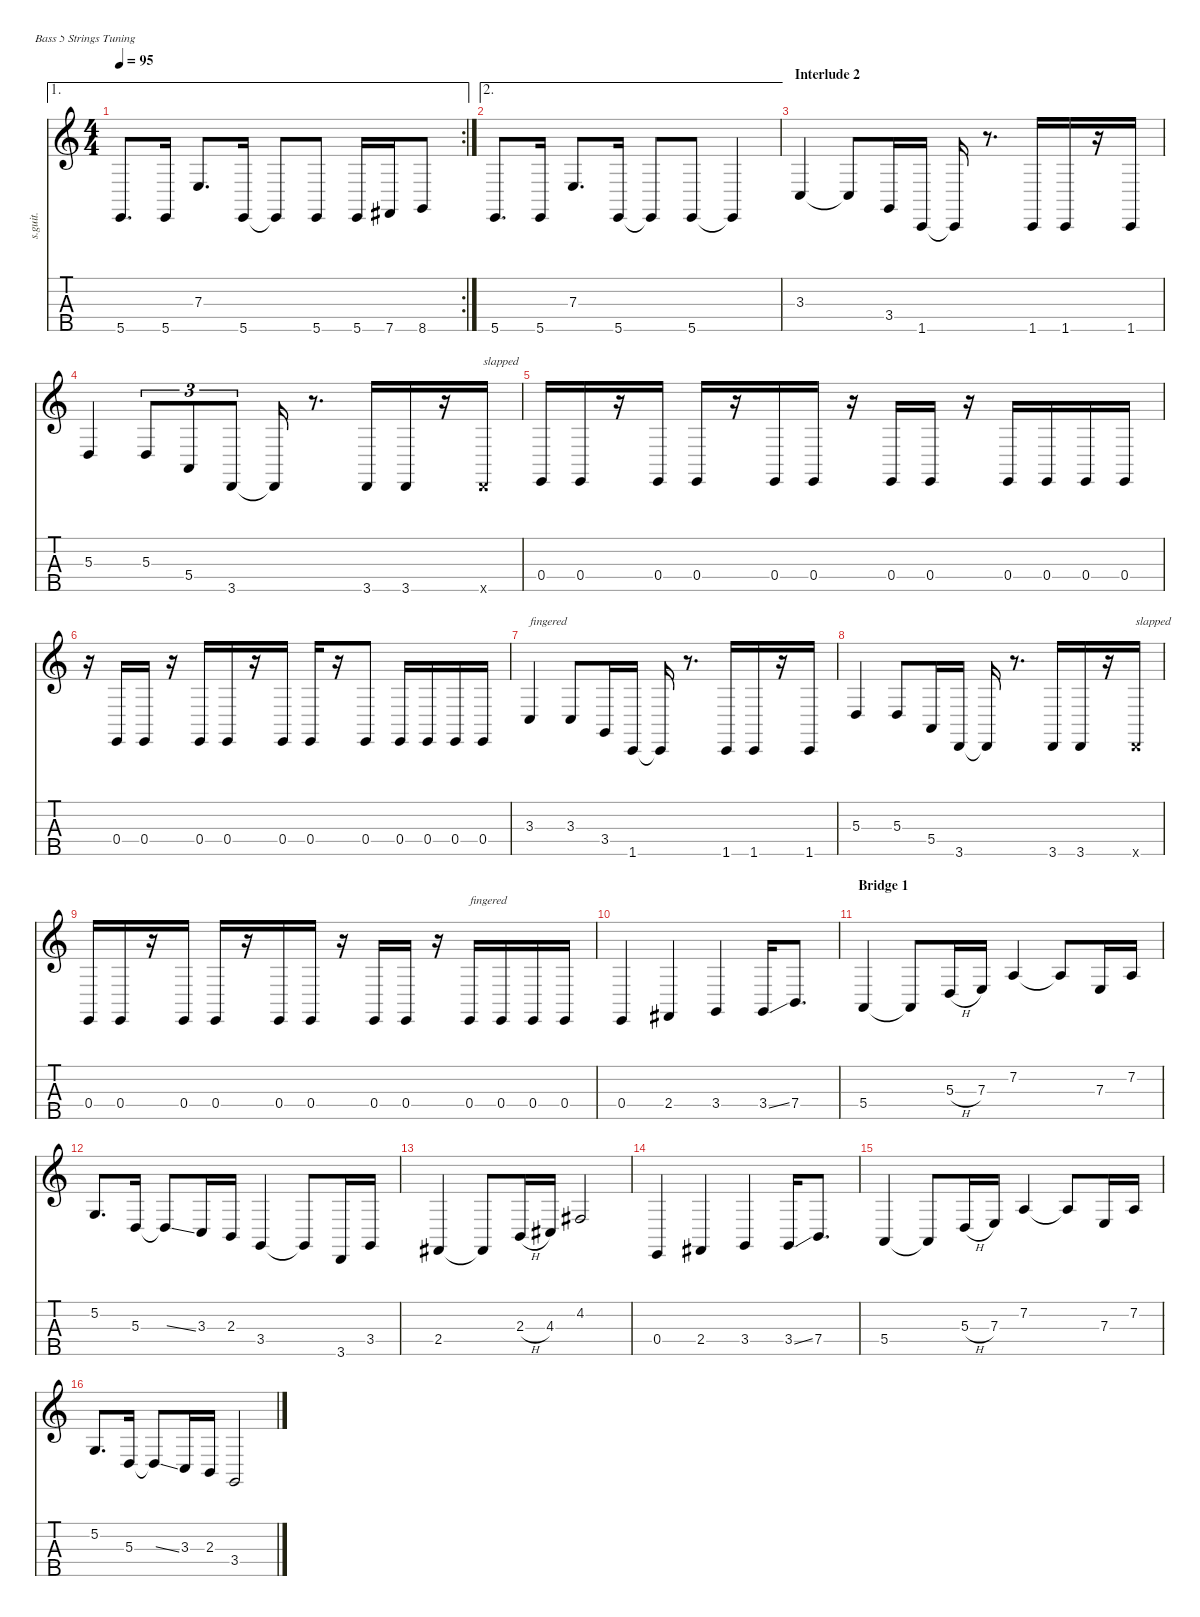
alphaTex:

\defaultSystemsLayout 4
\hideDynamics
\bracketExtendMode nobrackets
\track ("Francesco DiCosmo" "s.guit.") {instrument electricbassfinger}
\staff {score tabs}
\tuning (G2 D2 A1 E1 B0)
\ae 1
\rc 2
\ts (4 4)
\tempo 95
\clef g2
\ks c
5.5.8{d lyrics (0 "") lyrics (1 "") lyrics (2 "") lyrics (3 "") lyrics (4 "") dy f} 5.5.16{lyrics (0 "") lyrics (1 "") lyrics (2 "") lyrics (3 "") lyrics (4 "")} 7.3.8{d lyrics (0 "") lyrics (1 "") lyrics (2 "") lyrics (3 "") lyrics (4 "")} 5.5.16{lyrics (0 "") lyrics (1 "") lyrics (2 "") lyrics (3 "") lyrics (4 "")} 5.5{t}.8{lyrics (0 "") lyrics (1 "") lyrics (2 "") lyrics (3 "") lyrics (4 "")} 5.5.8{lyrics (0 "") lyrics (1 "") lyrics (2 "") lyrics (3 "") lyrics (4 "")} 5.5.16{lyrics (0 "") lyrics (1 "") lyrics (2 "") lyrics (3 "") lyrics (4 "")} 7.5{acc #}.16{lyrics (0 "") lyrics (1 "") lyrics (2 "") lyrics (3 "") lyrics (4 "")} 8.5.8{lyrics (0 "") lyrics (1 "") lyrics (2 "") lyrics (3 "") lyrics (4 "")} |
\ae 2
5.5.8{d lyrics (0 "") lyrics (1 "") lyrics (2 "") lyrics (3 "") lyrics (4 "")} 5.5.16{lyrics (0 "") lyrics (1 "") lyrics (2 "") lyrics (3 "") lyrics (4 "")} 7.3.8{d lyrics (0 "") lyrics (1 "") lyrics (2 "") lyrics (3 "") lyrics (4 "")} 5.5.16{lyrics (0 "") lyrics (1 "") lyrics (2 "") lyrics (3 "") lyrics (4 "")} 5.5{t}.8{lyrics (0 "") lyrics (1 "") lyrics (2 "") lyrics (3 "") lyrics (4 "")} 5.5.8{lyrics (0 "") lyrics (1 "") lyrics (2 "") lyrics (3 "") lyrics (4 "")} 5.5{t}.4{lyrics (0 "") lyrics (1 "") lyrics (2 "") lyrics (3 "") lyrics (4 "")} |
\section ("" "Interlude 2")
3.3.4{lyrics (0 "") lyrics (1 "") lyrics (2 "") lyrics (3 "") lyrics (4 "")} 3.3{t}.8{lyrics (0 "") lyrics (1 "") lyrics (2 "") lyrics (3 "") lyrics (4 "")} 3.4.16{lyrics (0 "") lyrics (1 "") lyrics (2 "") lyrics (3 "") lyrics (4 "")} 1.5.16{lyrics (0 "") lyrics (1 "") lyrics (2 "") lyrics (3 "") lyrics (4 "")} 1.5{t}.16{lyrics (0 "") lyrics (1 "") lyrics (2 "") lyrics (3 "") lyrics (4 "")} r.8{d} 1.5.16{lyrics (0 "") lyrics (1 "") lyrics (2 "") lyrics (3 "") lyrics (4 "")} 1.5.16{lyrics (0 "") lyrics (1 "") lyrics (2 "") lyrics (3 "") lyrics (4 "")} r.16 1.5.16{lyrics (0 "") lyrics (1 "") lyrics (2 "") lyrics (3 "") lyrics (4 "")} |
5.3.4{lyrics (0 "") lyrics (1 "") lyrics (2 "") lyrics (3 "") lyrics (4 "")} 5.3.8{tu (3 2) lyrics (0 "") lyrics (1 "") lyrics (2 "") lyrics (3 "") lyrics (4 "")} 5.4.8{tu (3 2) lyrics (0 "") lyrics (1 "") lyrics (2 "") lyrics (3 "") lyrics (4 "")} 3.5.8{tu (3 2) lyrics (0 "") lyrics (1 "") lyrics (2 "") lyrics (3 "") lyrics (4 "")} 3.5{t}.16{lyrics (0 "") lyrics (1 "") lyrics (2 "") lyrics (3 "") lyrics (4 "")} r.8{d} 3.5.16{lyrics (0 "") lyrics (1 "") lyrics (2 "") lyrics (3 "") lyrics (4 "")} 3.5.16{lyrics (0 "") lyrics (1 "") lyrics (2 "") lyrics (3 "") lyrics (4 "")} r.16 3.5{x}.16{txt "slapped" lyrics (0 "") lyrics (1 "") lyrics (2 "") lyrics (3 "") lyrics (4 "")} |
0.4.16{lyrics (0 "") lyrics (1 "") lyrics (2 "") lyrics (3 "") lyrics (4 "")} 0.4.16{lyrics (0 "") lyrics (1 "") lyrics (2 "") lyrics (3 "") lyrics (4 "")} r.16 0.4.16{lyrics (0 "") lyrics (1 "") lyrics (2 "") lyrics (3 "") lyrics (4 "")} 0.4.16{lyrics (0 "") lyrics (1 "") lyrics (2 "") lyrics (3 "") lyrics (4 "")} r.16 0.4.16{lyrics (0 "") lyrics (1 "") lyrics (2 "") lyrics (3 "") lyrics (4 "")} 0.4.16{lyrics (0 "") lyrics (1 "") lyrics (2 "") lyrics (3 "") lyrics (4 "")} r.16 0.4.16{lyrics (0 "") lyrics (1 "") lyrics (2 "") lyrics (3 "") lyrics (4 "")} 0.4.16{lyrics (0 "") lyrics (1 "") lyrics (2 "") lyrics (3 "") lyrics (4 "")} r.16 0.4.16{lyrics (0 "") lyrics (1 "") lyrics (2 "") lyrics (3 "") lyrics (4 "")} 0.4.16{lyrics (0 "") lyrics (1 "") lyrics (2 "") lyrics (3 "") lyrics (4 "")} 0.4.16{lyrics (0 "") lyrics (1 "") lyrics (2 "") lyrics (3 "") lyrics (4 "")} 0.4.16{lyrics (0 "") lyrics (1 "") lyrics (2 "") lyrics (3 "") lyrics (4 "")} |
r.16 0.4.16{lyrics (0 "") lyrics (1 "") lyrics (2 "") lyrics (3 "") lyrics (4 "")} 0.4.16{lyrics (0 "") lyrics (1 "") lyrics (2 "") lyrics (3 "") lyrics (4 "")} r.16 0.4.16{lyrics (0 "") lyrics (1 "") lyrics (2 "") lyrics (3 "") lyrics (4 "")} 0.4.16{lyrics (0 "") lyrics (1 "") lyrics (2 "") lyrics (3 "") lyrics (4 "")} r.16 0.4.16{lyrics (0 "") lyrics (1 "") lyrics (2 "") lyrics (3 "") lyrics (4 "")} 0.4.16{lyrics (0 "") lyrics (1 "") lyrics (2 "") lyrics (3 "") lyrics (4 "")} r.16 0.4.8{lyrics (0 "") lyrics (1 "") lyrics (2 "") lyrics (3 "") lyrics (4 "")} 0.4.16{lyrics (0 "") lyrics (1 "") lyrics (2 "") lyrics (3 "") lyrics (4 "")} 0.4.16{lyrics (0 "") lyrics (1 "") lyrics (2 "") lyrics (3 "") lyrics (4 "")} 0.4.16{lyrics (0 "") lyrics (1 "") lyrics (2 "") lyrics (3 "") lyrics (4 "")} 0.4.16{lyrics (0 "") lyrics (1 "") lyrics (2 "") lyrics (3 "") lyrics (4 "")} |
3.3.4{txt "fingered" lyrics (0 "") lyrics (1 "") lyrics (2 "") lyrics (3 "") lyrics (4 "")} 3.3.8{lyrics (0 "") lyrics (1 "") lyrics (2 "") lyrics (3 "") lyrics (4 "")} 3.4.16{lyrics (0 "") lyrics (1 "") lyrics (2 "") lyrics (3 "") lyrics (4 "")} 1.5.16{lyrics (0 "") lyrics (1 "") lyrics (2 "") lyrics (3 "") lyrics (4 "")} 1.5{t}.16{lyrics (0 "") lyrics (1 "") lyrics (2 "") lyrics (3 "") lyrics (4 "")} r.8{d} 1.5.16{lyrics (0 "") lyrics (1 "") lyrics (2 "") lyrics (3 "") lyrics (4 "")} 1.5.16{lyrics (0 "") lyrics (1 "") lyrics (2 "") lyrics (3 "") lyrics (4 "")} r.16 1.5.16{lyrics (0 "") lyrics (1 "") lyrics (2 "") lyrics (3 "") lyrics (4 "")} |
5.3.4{lyrics (0 "") lyrics (1 "") lyrics (2 "") lyrics (3 "") lyrics (4 "")} 5.3.8{lyrics (0 "") lyrics (1 "") lyrics (2 "") lyrics (3 "") lyrics (4 "")} 5.4.16{lyrics (0 "") lyrics (1 "") lyrics (2 "") lyrics (3 "") lyrics (4 "")} 3.5.16{lyrics (0 "") lyrics (1 "") lyrics (2 "") lyrics (3 "") lyrics (4 "")} 3.5{t}.16{lyrics (0 "") lyrics (1 "") lyrics (2 "") lyrics (3 "") lyrics (4 "")} r.8{d} 3.5.16{lyrics (0 "") lyrics (1 "") lyrics (2 "") lyrics (3 "") lyrics (4 "")} 3.5.16{lyrics (0 "") lyrics (1 "") lyrics (2 "") lyrics (3 "") lyrics (4 "")} r.16 3.5{x}.16{txt "slapped" lyrics (0 "") lyrics (1 "") lyrics (2 "") lyrics (3 "") lyrics (4 "")} |
0.4.16{lyrics (0 "") lyrics (1 "") lyrics (2 "") lyrics (3 "") lyrics (4 "")} 0.4.16{lyrics (0 "") lyrics (1 "") lyrics (2 "") lyrics (3 "") lyrics (4 "")} r.16 0.4.16{lyrics (0 "") lyrics (1 "") lyrics (2 "") lyrics (3 "") lyrics (4 "")} 0.4.16{lyrics (0 "") lyrics (1 "") lyrics (2 "") lyrics (3 "") lyrics (4 "")} r.16 0.4.16{lyrics (0 "") lyrics (1 "") lyrics (2 "") lyrics (3 "") lyrics (4 "")} 0.4.16{lyrics (0 "") lyrics (1 "") lyrics (2 "") lyrics (3 "") lyrics (4 "")} r.16 0.4.16{lyrics (0 "") lyrics (1 "") lyrics (2 "") lyrics (3 "") lyrics (4 "")} 0.4.16{lyrics (0 "") lyrics (1 "") lyrics (2 "") lyrics (3 "") lyrics (4 "")} r.16 0.4.16{txt "fingered" lyrics (0 "") lyrics (1 "") lyrics (2 "") lyrics (3 "") lyrics (4 "")} 0.4.16{lyrics (0 "") lyrics (1 "") lyrics (2 "") lyrics (3 "") lyrics (4 "")} 0.4.16{lyrics (0 "") lyrics (1 "") lyrics (2 "") lyrics (3 "") lyrics (4 "")} 0.4.16{lyrics (0 "") lyrics (1 "") lyrics (2 "") lyrics (3 "") lyrics (4 "")} |
0.4.4{lyrics (0 "") lyrics (1 "") lyrics (2 "") lyrics (3 "") lyrics (4 "")} 2.4{acc #}.4{lyrics (0 "") lyrics (1 "") lyrics (2 "") lyrics (3 "") lyrics (4 "")} 3.4.4{lyrics (0 "") lyrics (1 "") lyrics (2 "") lyrics (3 "") lyrics (4 "")} 3.4{ss}.16{lyrics (0 "") lyrics (1 "") lyrics (2 "") lyrics (3 "") lyrics (4 "")} 7.4.8{d lyrics (0 "") lyrics (1 "") lyrics (2 "") lyrics (3 "") lyrics (4 "")} |
\section ("" "Bridge 1")
5.4.4{lyrics (0 "") lyrics (1 "") lyrics (2 "") lyrics (3 "") lyrics (4 "")} 5.4{t}.8{lyrics (0 "") lyrics (1 "") lyrics (2 "") lyrics (3 "") lyrics (4 "")} 5.3{h}.16{lyrics (0 "") lyrics (1 "") lyrics (2 "") lyrics (3 "") lyrics (4 "")} 7.3.16{lyrics (0 "") lyrics (1 "") lyrics (2 "") lyrics (3 "") lyrics (4 "")} 7.2.4{lyrics (0 "") lyrics (1 "") lyrics (2 "") lyrics (3 "") lyrics (4 "")} 7.2{t}.8{lyrics (0 "") lyrics (1 "") lyrics (2 "") lyrics (3 "") lyrics (4 "")} 7.3.16{lyrics (0 "") lyrics (1 "") lyrics (2 "") lyrics (3 "") lyrics (4 "")} 7.2.16{lyrics (0 "") lyrics (1 "") lyrics (2 "") lyrics (3 "") lyrics (4 "")} |
5.2.8{d lyrics (0 "") lyrics (1 "") lyrics (2 "") lyrics (3 "") lyrics (4 "")} 5.3.16{lyrics (0 "") lyrics (1 "") lyrics (2 "") lyrics (3 "") lyrics (4 "")} 5.3{ss t}.8{lyrics (0 "") lyrics (1 "") lyrics (2 "") lyrics (3 "") lyrics (4 "")} 3.3.16{lyrics (0 "") lyrics (1 "") lyrics (2 "") lyrics (3 "") lyrics (4 "")} 2.3.16{lyrics (0 "") lyrics (1 "") lyrics (2 "") lyrics (3 "") lyrics (4 "")} 3.4.4{lyrics (0 "") lyrics (1 "") lyrics (2 "") lyrics (3 "") lyrics (4 "")} 3.4{t}.8{lyrics (0 "") lyrics (1 "") lyrics (2 "") lyrics (3 "") lyrics (4 "")} 3.5.16{lyrics (0 "") lyrics (1 "") lyrics (2 "") lyrics (3 "") lyrics (4 "")} 3.4.16{lyrics (0 "") lyrics (1 "") lyrics (2 "") lyrics (3 "") lyrics (4 "")} |
2.4{acc #}.4{lyrics (0 "") lyrics (1 "") lyrics (2 "") lyrics (3 "") lyrics (4 "")} 2.4{t acc #}.8{lyrics (0 "") lyrics (1 "") lyrics (2 "") lyrics (3 "") lyrics (4 "")} 2.3{h}.16{lyrics (0 "") lyrics (1 "") lyrics (2 "") lyrics (3 "") lyrics (4 "")} 4.3{acc #}.16{lyrics (0 "") lyrics (1 "") lyrics (2 "") lyrics (3 "") lyrics (4 "")} 4.2{acc #}.2{lyrics (0 "") lyrics (1 "") lyrics (2 "") lyrics (3 "") lyrics (4 "")} |
0.4.4{lyrics (0 "") lyrics (1 "") lyrics (2 "") lyrics (3 "") lyrics (4 "")} 2.4{acc #}.4{lyrics (0 "") lyrics (1 "") lyrics (2 "") lyrics (3 "") lyrics (4 "")} 3.4.4{lyrics (0 "") lyrics (1 "") lyrics (2 "") lyrics (3 "") lyrics (4 "")} 3.4{ss}.16{lyrics (0 "") lyrics (1 "") lyrics (2 "") lyrics (3 "") lyrics (4 "")} 7.4.8{d lyrics (0 "") lyrics (1 "") lyrics (2 "") lyrics (3 "") lyrics (4 "")} |
5.4.4{lyrics (0 "") lyrics (1 "") lyrics (2 "") lyrics (3 "") lyrics (4 "")} 5.4{t}.8{lyrics (0 "") lyrics (1 "") lyrics (2 "") lyrics (3 "") lyrics (4 "")} 5.3{h}.16{lyrics (0 "") lyrics (1 "") lyrics (2 "") lyrics (3 "") lyrics (4 "")} 7.3.16{lyrics (0 "") lyrics (1 "") lyrics (2 "") lyrics (3 "") lyrics (4 "")} 7.2.4{lyrics (0 "") lyrics (1 "") lyrics (2 "") lyrics (3 "") lyrics (4 "")} 7.2{t}.8{lyrics (0 "") lyrics (1 "") lyrics (2 "") lyrics (3 "") lyrics (4 "")} 7.3.16{lyrics (0 "") lyrics (1 "") lyrics (2 "") lyrics (3 "") lyrics (4 "")} 7.2.16{lyrics (0 "") lyrics (1 "") lyrics (2 "") lyrics (3 "") lyrics (4 "")} |
5.2.8{d lyrics (0 "") lyrics (1 "") lyrics (2 "") lyrics (3 "") lyrics (4 "")} 5.3.16{lyrics (0 "") lyrics (1 "") lyrics (2 "") lyrics (3 "") lyrics (4 "")} 5.3{ss t}.8{lyrics (0 "") lyrics (1 "") lyrics (2 "") lyrics (3 "") lyrics (4 "")} 3.3.16{lyrics (0 "") lyrics (1 "") lyrics (2 "") lyrics (3 "") lyrics (4 "")} 2.3.16{lyrics (0 "") lyrics (1 "") lyrics (2 "") lyrics (3 "") lyrics (4 "")} 3.4.2{lyrics (0 "") lyrics (1 "") lyrics (2 "") lyrics (3 "") lyrics (4 "")}
